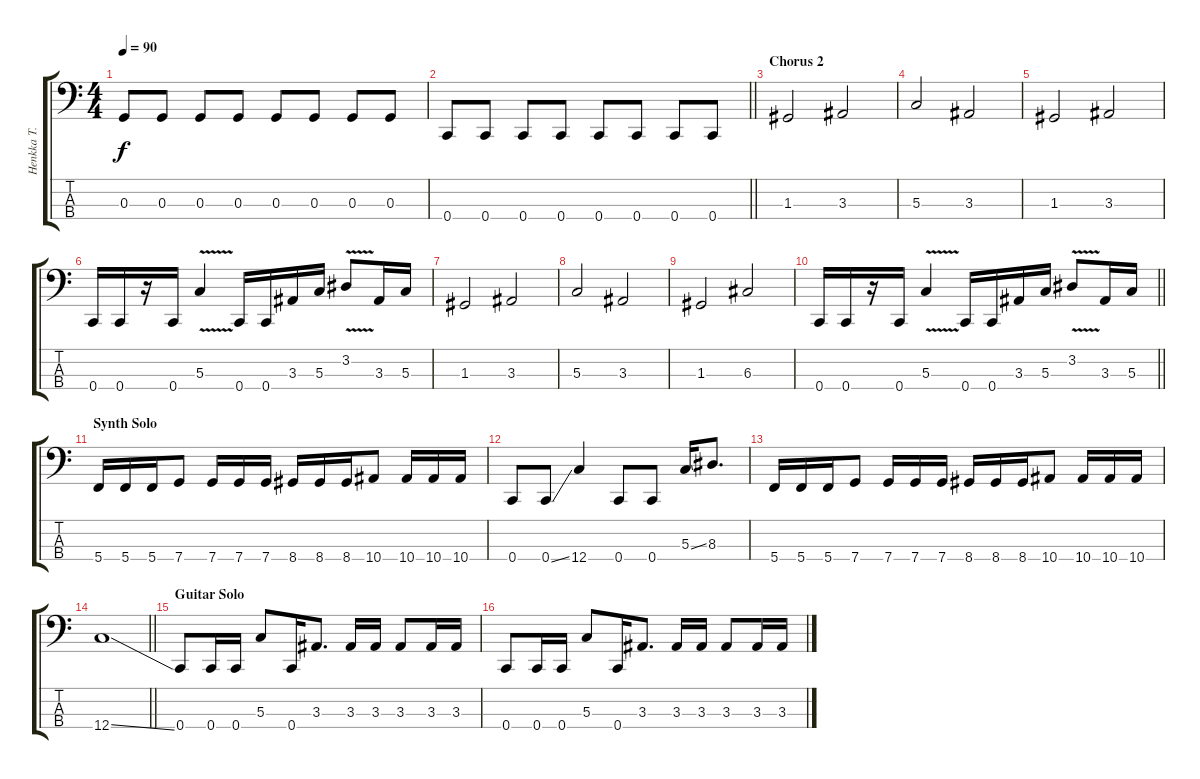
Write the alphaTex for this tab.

\track ("Henkka T. Blacksmith" "Henkka T. ") {instrument electricbasspick}
\staff {score tabs}
\tuning (F2 C2 G1 C1) {hide}
\ts (4 4)
\tempo 90
\clef f4
\ks c
0.3.8{dy f} 0.3.8 0.3.8 0.3.8 0.3.8 0.3.8 0.3.8 0.3.8 |
\barLineRight lightlight
0.4.8 0.4.8 0.4.8 0.4.8 0.4.8 0.4.8 0.4.8 0.4.8 |
\section ("" "Chorus 2")
1.3.2 3.3.2 |
5.3.2 3.3.2 |
1.3.2 3.3.2 |
0.4.16 0.4.16 r.16 0.4.16 5.3{v}.4 0.4.16 0.4.16 3.3.16 5.3.16 3.2{v}.8 3.3.16 5.3.16 |
1.3.2 3.3.2 |
5.3.2 3.3.2 |
1.3.2 6.3.2 |
\barLineRight lightlight
0.4.16 0.4.16 r.16 0.4.16 5.3{v}.4 0.4.16 0.4.16 3.3.16 5.3.16 3.2{v}.8 3.3.16 5.3.16 |
\section ("" "Synth Solo")
5.4.16 5.4.16 5.4.16 7.4.8 7.4.16 7.4.16 7.4.16 8.4.16 8.4.16 8.4.16 10.4.8 10.4.16 10.4.16 10.4.16 |
0.4.8 0.4{ss}.8 12.4.4 0.4.8 0.4.8 5.3{ss}.16 8.3.8{d} |
5.4.16 5.4.16 5.4.16 7.4.8 7.4.16 7.4.16 7.4.16 8.4.16 8.4.16 8.4.16 10.4.8 10.4.16 10.4.16 10.4.16 |
\barLineRight lightlight
12.4{ss}.1 |
\section ("" "Guitar Solo")
0.4.8 0.4.16 0.4.16 5.3.8 0.4.16 3.3.8{d} 3.3.16 3.3.16 3.3.8 3.3.16 3.3.16 |
0.4.8 0.4.16 0.4.16 5.3.8 0.4.16 3.3.8{d} 3.3.16 3.3.16 3.3.8 3.3.16 3.3.16
